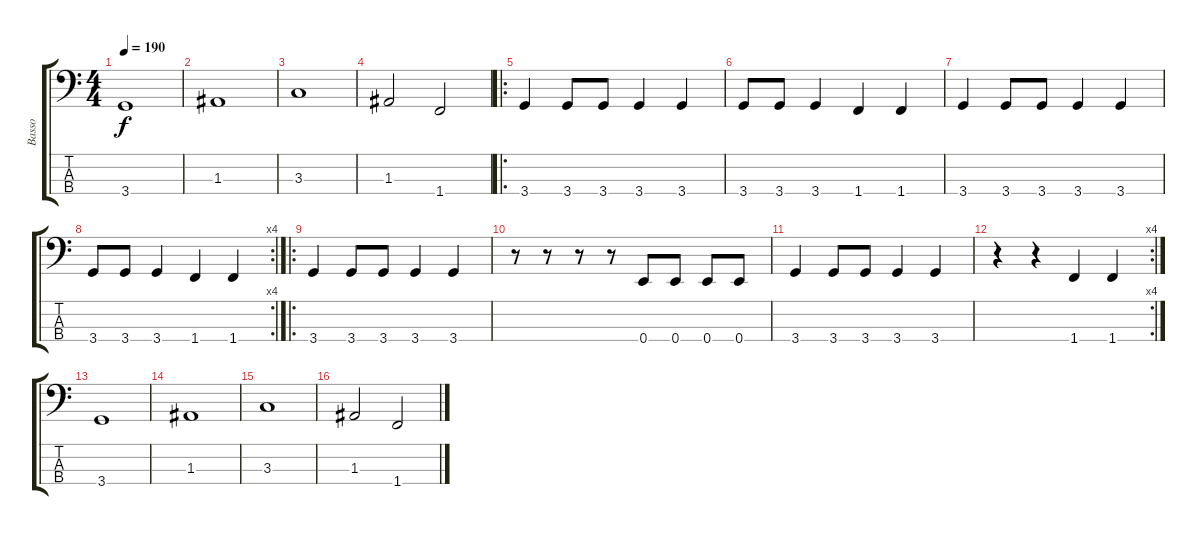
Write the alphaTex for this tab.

\track ("Basso" "Basso") {instrument electricbasspick}
\staff {score tabs}
\tuning (G2 D2 A1 E1) {hide}
\ts (4 4)
\tempo 190
\clef f4
\ks c
3.4.1{dy f} |
1.3.1 |
3.3.1 |
1.3.2 1.4.2 |
\ro
3.4.4 3.4.8 3.4.8 3.4.4 3.4.4 |
3.4.8 3.4.8 3.4.4 1.4.4 1.4.4 |
3.4.4 3.4.8 3.4.8 3.4.4 3.4.4 |
\rc 4
3.4.8 3.4.8 3.4.4 1.4.4 1.4.4 |
\ro
3.4.4 3.4.8 3.4.8 3.4.4 3.4.4 |
r.8 r.8 r.8 r.8 0.4.8 0.4.8 0.4.8 0.4.8 |
3.4.4 3.4.8 3.4.8 3.4.4 3.4.4 |
\rc 4
r.4 r.4 1.4.4 1.4.4 |
3.4.1 |
1.3.1 |
3.3.1 |
1.3.2 1.4.2
